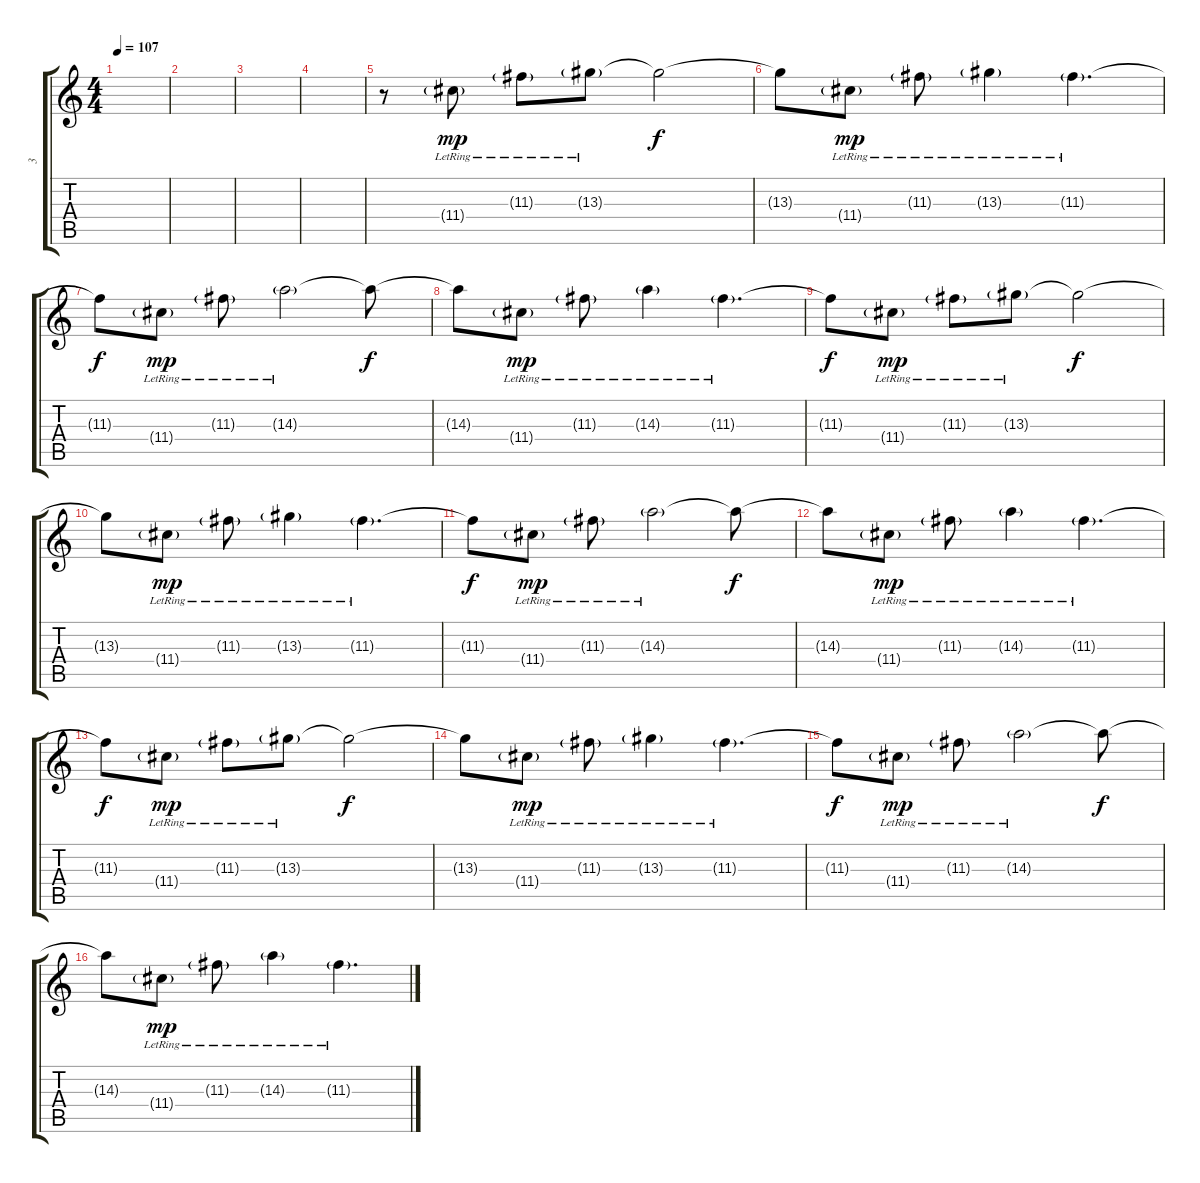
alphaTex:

\track ("3" "3") {instrument electricguitarmuted}
\staff {score tabs}
\tuning (E4 B3 G3 D3 A2 D2) {hide}
\ts (4 4)
\tempo 107
\clef g2
\ks c
|
|
|
|
r.8 11.4{g lr}.8{dy mp} 11.3{g lr}.8 13.3{g lr}.8 13.3{t}.2{dy f} |
13.3{t}.8 11.4{g lr}.8{dy mp} 11.3{g lr}.8 13.3{g lr}.4 11.3{g lr}.4{d} |
11.3{t}.8{dy f} 11.4{g lr}.8{dy mp} 11.3{g lr}.8 14.3{g lr}.2 14.3{t}.8{dy f} |
14.3{t}.8 11.4{g lr}.8{dy mp} 11.3{g lr}.8 14.3{g lr}.4 11.3{g lr}.4{d} |
11.3{t}.8{dy f} 11.4{g lr}.8{dy mp} 11.3{g lr}.8 13.3{g lr}.8 13.3{t}.2{dy f} |
13.3{t}.8 11.4{g lr}.8{dy mp} 11.3{g lr}.8 13.3{g lr}.4 11.3{g lr}.4{d} |
11.3{t}.8{dy f} 11.4{g lr}.8{dy mp} 11.3{g lr}.8 14.3{g lr}.2 14.3{t}.8{dy f} |
14.3{t}.8 11.4{g lr}.8{dy mp} 11.3{g lr}.8 14.3{g lr}.4 11.3{g lr}.4{d} |
11.3{t}.8{dy f} 11.4{g lr}.8{dy mp} 11.3{g lr}.8 13.3{g lr}.8 13.3{t}.2{dy f} |
13.3{t}.8 11.4{g lr}.8{dy mp} 11.3{g lr}.8 13.3{g lr}.4 11.3{g lr}.4{d} |
11.3{t}.8{dy f} 11.4{g lr}.8{dy mp} 11.3{g lr}.8 14.3{g lr}.2 14.3{t}.8{dy f} |
14.3{t}.8 11.4{g lr}.8{dy mp} 11.3{g lr}.8 14.3{g lr}.4 11.3{g lr}.4{d}
